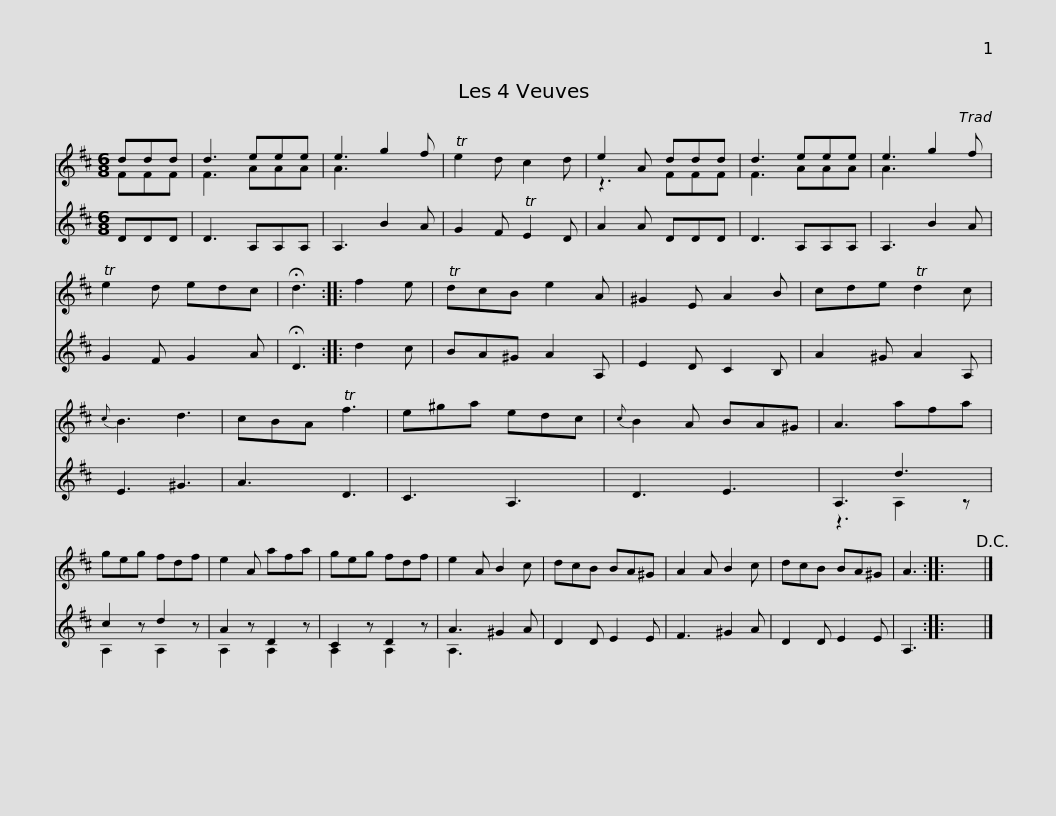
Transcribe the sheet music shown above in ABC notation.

X:1
%%score ( 1 2 ) ( 3 4 )
L:1/8
M:6/8
I:linebreak $
K:D
V:1 treble
V:2 treble
V:3 treble
V:4 treble
V:1
 ddd | d3 eee | e3 g2 f | Te2 d c2 d | e2 A ddd | %5
 d3 eee | e3 g2 f | Te2 d edc | !fermata!d3 ::$ f2 e | %10
 TdcB e2 A | ^G2 E A2 B | cde Td2 c |{c} B3 d3 | cBA Tf3 | %15
 e^ga edc |${c} B2 A BA^G | A3 afa | geg fdf | e2 A afa | %20
 geg fdf | e2 A B2 c | dcB BA^G |$ A2 A B2 c | dcB BA^G | %25
 A3 :: x6!D.C.! |] %27
V:2
 FFF | F3 AAA | A3 x3 | x6 | z3 FFF | %5
 F3 AAA | A3 x3 | x6 | x3 ::$ x3 | %10
 x6 | x6 | x6 | x6 | x6 | %15
 x6 |$ x6 | x6 | x6 | x6 | %20
 x6 | x6 | x6 |$ x6 | x6 | %25
 x3 :: x6 |] %27
V:3
 DDD | D3 A,A,A, | A,3 B2 A | G2 F TE2 D | A2 A DDD | %5
 D3 A,A,A, | A,3 B2 A | G2 F G2 A | !fermata!D3 ::$ d2 c | %10
 BA^G A2 A, | E2 D C2 B, | A2 ^G A2 A, | E3 ^G3 | A3 D3 | %15
 C3 A,3 |$ D3 E3 | A,3 d3 | c2 z d2 z | A2 z D2 z | %20
 C2 z D2 z | A3 ^G2 A | D2 D E2 E |$ F3 ^G2 A | D2 D E2 E | %25
 A,3 :: x6 |] %27
V:4
 x3 | x6 | x6 | x6 | x6 | %5
 x6 | x6 | x6 | x3 ::$ x3 | %10
 x6 | x6 | x6 | x6 | x6 | %15
 x6 |$ x6 | z3 A,2 z | A,2 z A,2 z | A,2 z A,2 z | %20
 A,2 z A,2 z | A,3 x3 | x6 |$ x6 | x6 | %25
 x3 :: x6 |] %27
